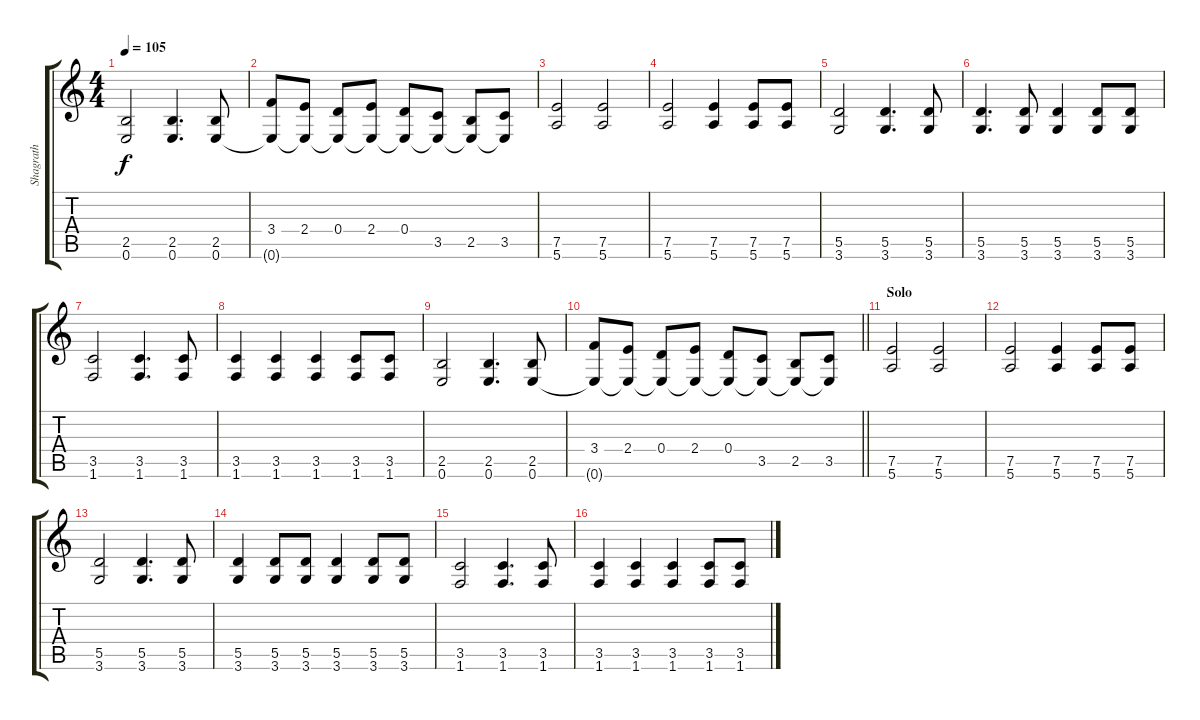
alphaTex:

\track ("Shagrath" "Shagrath") {instrument distortionguitar}
\staff {score tabs}
\tuning (E4 B3 G3 D3 A2 E2) {hide}
\ts (4 4)
\tempo 105
\clef g2
\ks c
(2.5 0.6).2{dy f} (2.5 0.6).4{d} (2.5 0.6).8 |
(3.4 0.6{t}).8 (2.4 0.6{t}).8 (0.4 0.6{t}).8 (2.4 0.6{t}).8 (0.4 0.6{t}).8 (3.5 0.6{t}).8 (2.5 0.6{t}).8 (3.5 0.6{t}).8 |
(7.5 5.6).2 (7.5 5.6).2 |
(7.5 5.6).2 (7.5 5.6).4 (7.5 5.6).8 (7.5 5.6).8 |
(5.5 3.6).2 (5.5 3.6).4{d} (5.5 3.6).8 |
(5.5 3.6).4{d} (5.5 3.6).8 (5.5 3.6).4 (5.5 3.6).8 (5.5 3.6).8 |
(3.5 1.6).2 (3.5 1.6).4{d} (3.5 1.6).8 |
(3.5 1.6).4 (3.5 1.6).4 (3.5 1.6).4 (3.5 1.6).8 (3.5 1.6).8 |
(2.5 0.6).2 (2.5 0.6).4{d} (2.5 0.6).8 |
\barLineRight lightlight
(3.4 0.6{t}).8 (2.4 0.6{t}).8 (0.4 0.6{t}).8 (2.4 0.6{t}).8 (0.4 0.6{t}).8 (3.5 0.6{t}).8 (2.5 0.6{t}).8 (3.5 0.6{t}).8 |
\section ("" "Solo")
(7.5 5.6).2 (7.5 5.6).2 |
(7.5 5.6).2 (7.5 5.6).4 (7.5 5.6).8 (7.5 5.6).8 |
(5.5 3.6).2 (5.5 3.6).4{d} (5.5 3.6).8 |
(5.5 3.6).4 (5.5 3.6).8 (5.5 3.6).8 (5.5 3.6).4 (5.5 3.6).8 (5.5 3.6).8 |
(3.5 1.6).2 (3.5 1.6).4{d} (3.5 1.6).8 |
(3.5 1.6).4 (3.5 1.6).4 (3.5 1.6).4 (3.5 1.6).8 (3.5 1.6).8
